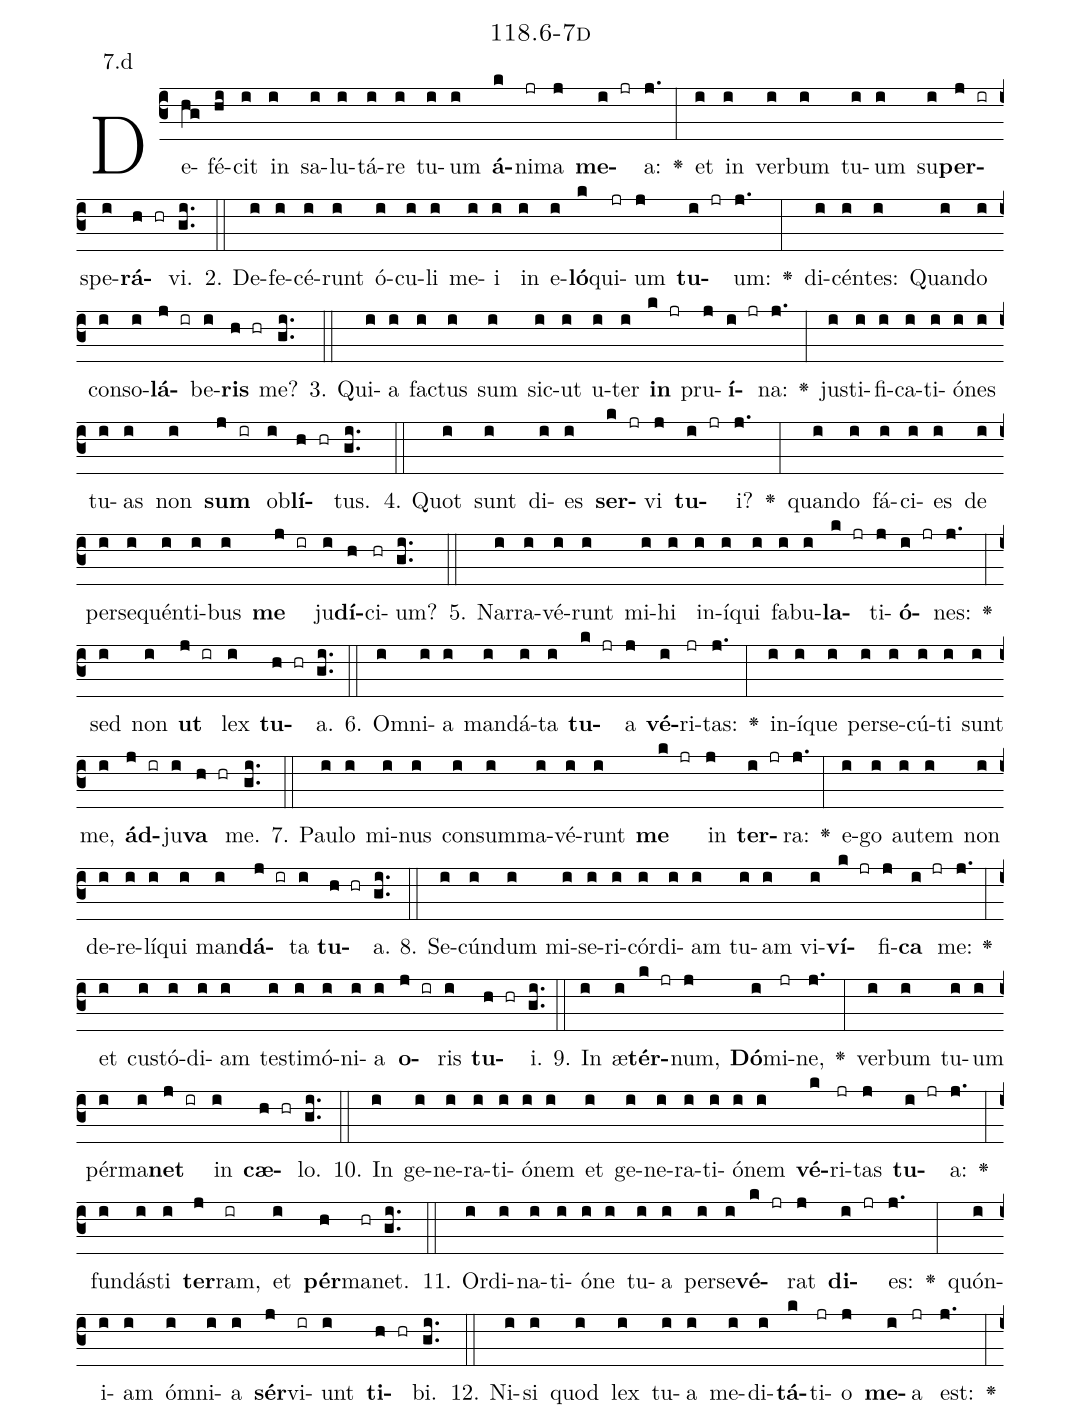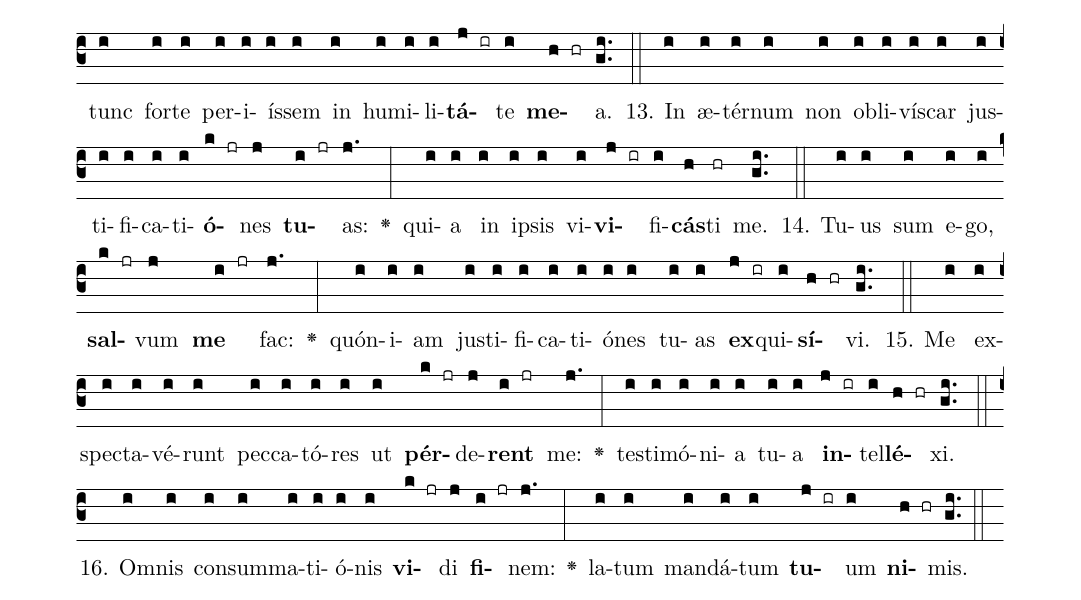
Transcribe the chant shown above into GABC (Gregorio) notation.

name: 118.6-7d;
annotation: 7.d;
%%
(c3)De(hg)fé(hi)cit(i) in(i) sa(i)lu(i)tá(i)re(i) tu(i)um(i) <b>á</b>(k)ni(jr)ma(j) <b>me</b>(i jr)a:(j.) <v>\greheightstar</v>(:) et(i) in(i) ver(i)bum(i) tu(i)um(i) su(i)<b>per</b>(j ir)spe(i)<b>rá</b>(h hr)vi.(gi..) (::)
2. De(i)fe(i)cé(i)runt(i) ó(i)cu(i)li(i) me(i)i(i) in(i) e(i)<b>ló</b>(k)qui(jr)um(j) <b>tu</b>(i jr)um:(j.) <v>\greheightstar</v>(:) di(i)cén(i)tes:(i) Quan(i)do(i) con(i)so(i)<b>lá</b>(j ir)be(i)<b>ris</b>(h hr) me?(gi..) (::)
3. Qui(i)a(i) fac(i)tus(i) sum(i) sic(i)ut(i) u(i)ter(i) <b>in</b>(k jr) pru(j)<b>í</b>(i jr)na:(j.) <v>\greheightstar</v>(:) jus(i)ti(i)fi(i)ca(i)ti(i)ó(i)nes(i) tu(i)as(i) non(i) <b>sum</b>(j ir) ob(i)<b>lí</b>(h hr)tus.(gi..) (::)
4. Quot(i) sunt(i) di(i)es(i) <b>ser</b>(k jr)vi(j) <b>tu</b>(i jr)i?(j.) <v>\greheightstar</v>(:) quan(i)do(i) fá(i)ci(i)es(i) de(i) per(i)se(i)quén(i)ti(i)bus(i) <b>me</b>(j ir) ju(i)<b>dí</b>(h)ci(hr)um?(gi..) (::)
5. Nar(i)ra(i)vé(i)runt(i) mi(i)hi(i) in(i)í(i)qui(i) fa(i)bu(i)<b>la</b>(k jr)ti(j)<b>ó</b>(i jr)nes:(j.) <v>\greheightstar</v>(:) sed(i) non(i) <b>ut</b>(j ir) lex(i) <b>tu</b>(h hr)a.(gi..) (::)
6. Om(i)ni(i)a(i) man(i)dá(i)ta(i) <b>tu</b>(k jr)a(j) <b>vé</b>(i)ri(jr)tas:(j.) <v>\greheightstar</v>(:) in(i)í(i)que(i) per(i)se(i)cú(i)ti(i) sunt(i) me,(i) <b>ád</b>(j ir)ju(i)<b>va</b>(h hr) me.(gi..) (::)
7. Pau(i)lo(i) mi(i)nus(i) con(i)sum(i)ma(i)vé(i)runt(i) <b>me</b>(k jr) in(j) <b>ter</b>(i jr)ra:(j.) <v>\greheightstar</v>(:) e(i)go(i) au(i)tem(i) non(i) de(i)re(i)lí(i)qui(i) man(i)<b>dá</b>(j ir)ta(i) <b>tu</b>(h hr)a.(gi..) (::)
8. Se(i)cún(i)dum(i) mi(i)se(i)ri(i)cór(i)di(i)am(i) tu(i)am(i) vi(i)<b>ví</b>(k jr)fi(j)<b>ca</b>(i jr) me:(j.) <v>\greheightstar</v>(:) et(i) cus(i)tó(i)di(i)am(i) tes(i)ti(i)mó(i)ni(i)a(i) <b>o</b>(j ir)ris(i) <b>tu</b>(h hr)i.(gi..) (::)
9. In(i) æ(i)<b>tér</b>(k jr)num,(j) <b>Dó</b>(i)mi(jr)ne,(j.) <v>\greheightstar</v>(:) ver(i)bum(i) tu(i)um(i) pér(i)ma(i)<b>net</b>(j ir) in(i) <b>cæ</b>(h hr)lo.(gi..) (::)
10. In(i) ge(i)ne(i)ra(i)ti(i)ó(i)nem(i) et(i) ge(i)ne(i)ra(i)ti(i)ó(i)nem(i) <b>vé</b>(k)ri(jr)tas(j) <b>tu</b>(i jr)a:(j.) <v>\greheightstar</v>(:) fun(i)dás(i)ti(i) <b>ter</b>(j)ram,(ir) et(i) <b>pér</b>(h)ma(hr)net.(gi..) (::)
11. Or(i)di(i)na(i)ti(i)ó(i)ne(i) tu(i)a(i) per(i)se(i)<b>vé</b>(k jr)rat(j) <b>di</b>(i jr)es:(j.) <v>\greheightstar</v>(:) quón(i)i(i)am(i) óm(i)ni(i)a(i) <b>sér</b>(j)vi(ir)unt(i) <b>ti</b>(h hr)bi.(gi..) (::)
12. Ni(i)si(i) quod(i) lex(i) tu(i)a(i) me(i)di(i)<b>tá</b>(k)ti(jr)o(j) <b>me</b>(i)a(jr) est:(j.) <v>\greheightstar</v>(:) tunc(i) for(i)te(i) per(i)i(i)ís(i)sem(i) in(i) hu(i)mi(i)li(i)<b>tá</b>(j ir)te(i) <b>me</b>(h hr)a.(gi..) (::)
13. In(i) æ(i)tér(i)num(i) non(i) ob(i)li(i)vís(i)car(i) jus(i)ti(i)fi(i)ca(i)ti(i)<b>ó</b>(k jr)nes(j) <b>tu</b>(i jr)as:(j.) <v>\greheightstar</v>(:) qui(i)a(i) in(i) ip(i)sis(i) vi(i)<b>vi</b>(j ir)fi(i)<b>cás</b>(h)ti(hr) me.(gi..) (::)
14. Tu(i)us(i) sum(i) e(i)go,(i) <b>sal</b>(k jr)vum(j) <b>me</b>(i jr) fac:(j.) <v>\greheightstar</v>(:) quón(i)i(i)am(i) jus(i)ti(i)fi(i)ca(i)ti(i)ó(i)nes(i) tu(i)as(i) <b>ex</b>(j ir)qui(i)<b>sí</b>(h hr)vi.(gi..) (::)
15. Me(i) ex(i)spec(i)ta(i)vé(i)runt(i) pec(i)ca(i)tó(i)res(i) ut(i) <b>pér</b>(k jr)de(j)<b>rent</b>(i jr) me:(j.) <v>\greheightstar</v>(:) tes(i)ti(i)mó(i)ni(i)a(i) tu(i)a(i) <b>in</b>(j ir)tel(i)<b>lé</b>(h hr)xi.(gi..) (::)
16. Om(i)nis(i) con(i)sum(i)ma(i)ti(i)ó(i)nis(i) <b>vi</b>(k jr)di(j) <b>fi</b>(i jr)nem:(j.) <v>\greheightstar</v>(:) la(i)tum(i) man(i)dá(i)tum(i) <b>tu</b>(j ir)um(i) <b>ni</b>(h hr)mis.(gi..) (::)
